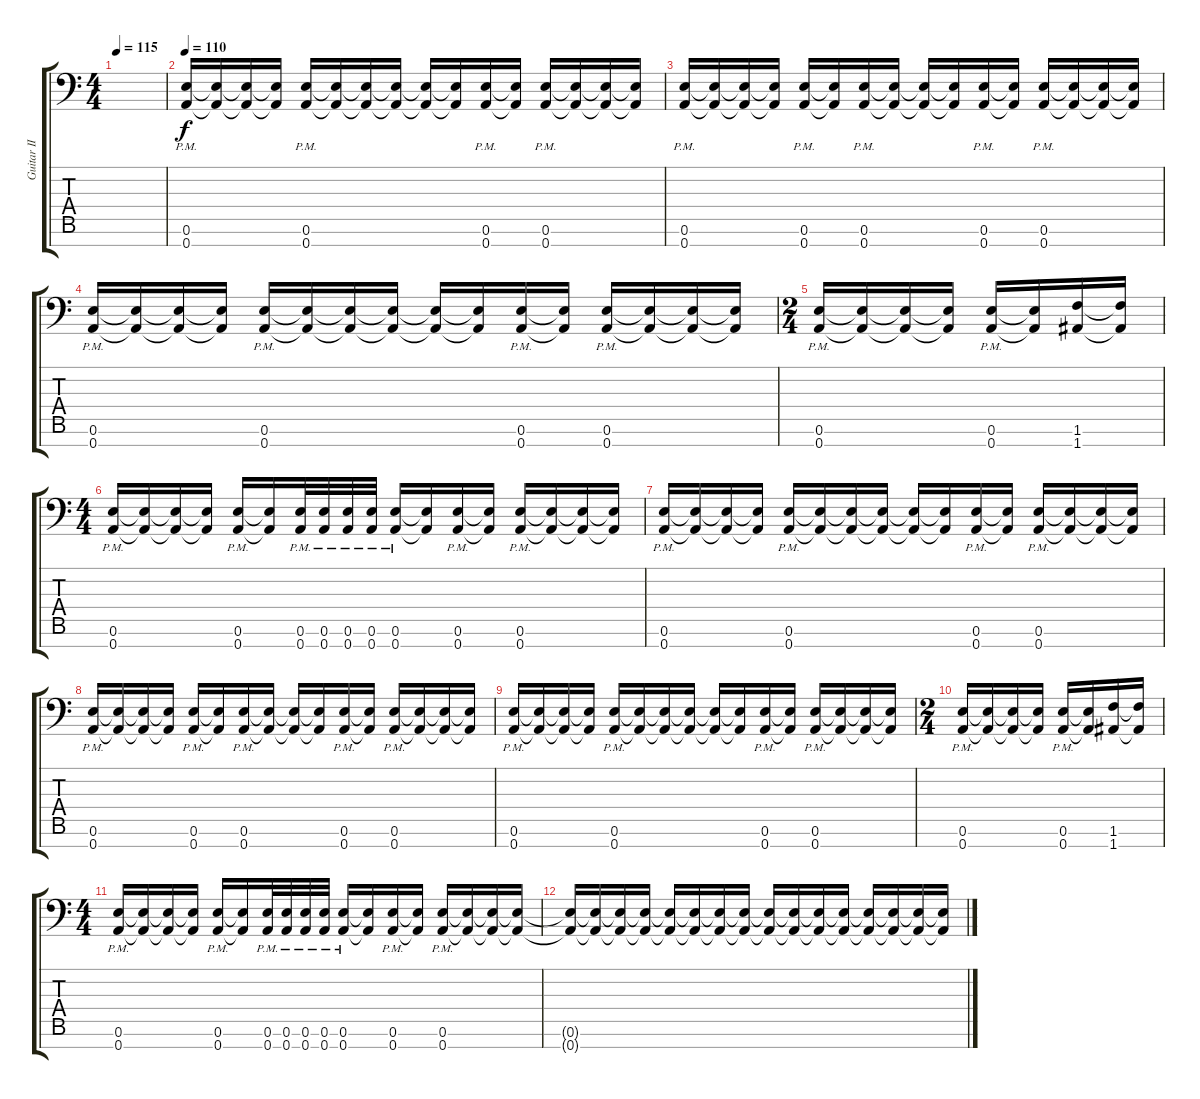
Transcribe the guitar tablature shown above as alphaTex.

\track ("Guitar II" "Guitar II") {instrument distortionguitar bank 255}
\staff {score tabs}
\tuning (E4 B3 G3 D3 A2 E2 A1) {hide}
\ts (4 4)
\tempo 115
\clef f4
\ks c
|
\tempo 110
(0.6{pm} 0.7{pm}).16 (0.6{t} 0.7{t}).16 (0.6{t} 0.7{t}).16 (0.6{t} 0.7{t}).16 (0.6{pm} 0.7{pm}).16 (0.6{t} 0.7{t}).16 (0.6{t} 0.7{t}).16 (0.6{t} 0.7{t}).16 (0.6{t} 0.7{t}).16 (0.6{t} 0.7{t}).16 (0.6{pm} 0.7{pm}).16 (0.6{t} 0.7{t}).16 (0.6{pm} 0.7{pm}).16 (0.6{t} 0.7{t}).16 (0.6{t} 0.7{t}).16 (0.6{t} 0.7{t}).16 |
(0.6{pm} 0.7{pm}).16 (0.6{t} 0.7{t}).16 (0.6{t} 0.7{t}).16 (0.6{t} 0.7{t}).16 (0.6{pm} 0.7{pm}).16 (0.6{t} 0.7{t}).16 (0.6{pm} 0.7{pm}).16 (0.6{t} 0.7{t}).16 (0.6{t} 0.7{t}).16 (0.6{t} 0.7{t}).16 (0.6{pm} 0.7{pm}).16 (0.6{t} 0.7{t}).16 (0.6{pm} 0.7{pm}).16 (0.6{t} 0.7{t}).16 (0.6{t} 0.7{t}).16 (0.6{t} 0.7{t}).16 |
(0.6{pm} 0.7{pm}).16 (0.6{t} 0.7{t}).16 (0.6{t} 0.7{t}).16 (0.6{t} 0.7{t}).16 (0.6{pm} 0.7{pm}).16 (0.6{t} 0.7{t}).16 (0.6{t} 0.7{t}).16 (0.6{t} 0.7{t}).16 (0.6{t} 0.7{t}).16 (0.6{t} 0.7{t}).16 (0.6{pm} 0.7{pm}).16 (0.6{t} 0.7{t}).16 (0.6{pm} 0.7{pm}).16 (0.6{t} 0.7{t}).16 (0.6{t} 0.7{t}).16 (0.6{t} 0.7{t}).16 |
\ts (2 4)
(0.6{pm} 0.7{pm}).16 (0.6{t} 0.7{t}).16 (0.6{t} 0.7{t}).16 (0.6{t} 0.7{t}).16 (0.6{pm} 0.7{pm}).16 (0.6{t} 0.7{t}).16 (1.6 1.7).16 (1.6{t} 1.7{t}).16 |
\ts (4 4)
(0.6{pm} 0.7{pm}).16 (0.6{t} 0.7{t}).16 (0.6{t} 0.7{t}).16 (0.6{t} 0.7{t}).16 (0.6{pm} 0.7{pm}).16 (0.6{t} 0.7{t}).16 (0.6{pm} 0.7{pm}).32 (0.6{pm} 0.7{pm}).32 (0.6{pm} 0.7{pm}).32 (0.6{pm} 0.7{pm}).32 (0.6{pm} 0.7{pm}).16 (0.6{t} 0.7{t}).16 (0.6{pm} 0.7{pm}).16 (0.6{t} 0.7{t}).16 (0.6{pm} 0.7{pm}).16 (0.6{t} 0.7{t}).16 (0.6{t} 0.7{t}).16 (0.6{t} 0.7{t}).16 |
(0.6{pm} 0.7{pm}).16 (0.6{t} 0.7{t}).16 (0.6{t} 0.7{t}).16 (0.6{t} 0.7{t}).16 (0.6{pm} 0.7{pm}).16 (0.6{t} 0.7{t}).16 (0.6{t} 0.7{t}).16 (0.6{t} 0.7{t}).16 (0.6{t} 0.7{t}).16 (0.6{t} 0.7{t}).16 (0.6{pm} 0.7{pm}).16 (0.6{t} 0.7{t}).16 (0.6{pm} 0.7{pm}).16 (0.6{t} 0.7{t}).16 (0.6{t} 0.7{t}).16 (0.6{t} 0.7{t}).16 |
(0.6{pm} 0.7{pm}).16 (0.6{t} 0.7{t}).16 (0.6{t} 0.7{t}).16 (0.6{t} 0.7{t}).16 (0.6{pm} 0.7{pm}).16 (0.6{t} 0.7{t}).16 (0.6{pm} 0.7{pm}).16 (0.6{t} 0.7{t}).16 (0.6{t} 0.7{t}).16 (0.6{t} 0.7{t}).16 (0.6{pm} 0.7{pm}).16 (0.6{t} 0.7{t}).16 (0.6{pm} 0.7{pm}).16 (0.6{t} 0.7{t}).16 (0.6{t} 0.7{t}).16 (0.6{t} 0.7{t}).16 |
(0.6{pm} 0.7{pm}).16 (0.6{t} 0.7{t}).16 (0.6{t} 0.7{t}).16 (0.6{t} 0.7{t}).16 (0.6{pm} 0.7{pm}).16 (0.6{t} 0.7{t}).16 (0.6{t} 0.7{t}).16 (0.6{t} 0.7{t}).16 (0.6{t} 0.7{t}).16 (0.6{t} 0.7{t}).16 (0.6{pm} 0.7{pm}).16 (0.6{t} 0.7{t}).16 (0.6{pm} 0.7{pm}).16 (0.6{t} 0.7{t}).16 (0.6{t} 0.7{t}).16 (0.6{t} 0.7{t}).16 |
\ts (2 4)
(0.6{pm} 0.7{pm}).16 (0.6{t} 0.7{t}).16 (0.6{t} 0.7{t}).16 (0.6{t} 0.7{t}).16 (0.6{pm} 0.7{pm}).16 (0.6{t} 0.7{t}).16 (1.6 1.7).16 (1.6{t} 1.7{t}).16 |
\ts (4 4)
(0.6{pm} 0.7{pm}).16 (0.6{t} 0.7{t}).16 (0.6{t} 0.7{t}).16 (0.6{t} 0.7{t}).16 (0.6{pm} 0.7{pm}).16 (0.6{t} 0.7{t}).16 (0.6{pm} 0.7{pm}).32 (0.6{pm} 0.7{pm}).32 (0.6{pm} 0.7{pm}).32 (0.6{pm} 0.7{pm}).32 (0.6{pm} 0.7{pm}).16 (0.6{t} 0.7{t}).16 (0.6{pm} 0.7{pm}).16 (0.6{t} 0.7{t}).16 (0.6{pm} 0.7{pm}).16 (0.6{t} 0.7{t}).16 (0.6{t} 0.7{t}).16 (0.6{t} 0.7{t}).16 |
(0.6{t} 0.7{t}).16{volume 0} (0.6{t} 0.7{t}).16 (0.6{t} 0.7{t}).16 (0.6{t} 0.7{t}).16 (0.6{t} 0.7{t}).16 (0.6{t} 0.7{t}).16 (0.6{t} 0.7{t}).16 (0.6{t} 0.7{t}).16 (0.6{t} 0.7{t}).16 (0.6{t} 0.7{t}).16 (0.6{t} 0.7{t}).16 (0.6{t} 0.7{t}).16 (0.6{t} 0.7{t}).16 (0.6{t} 0.7{t}).16 (0.6{t} 0.7{t}).16 (0.6{t} 0.7{t}).16
